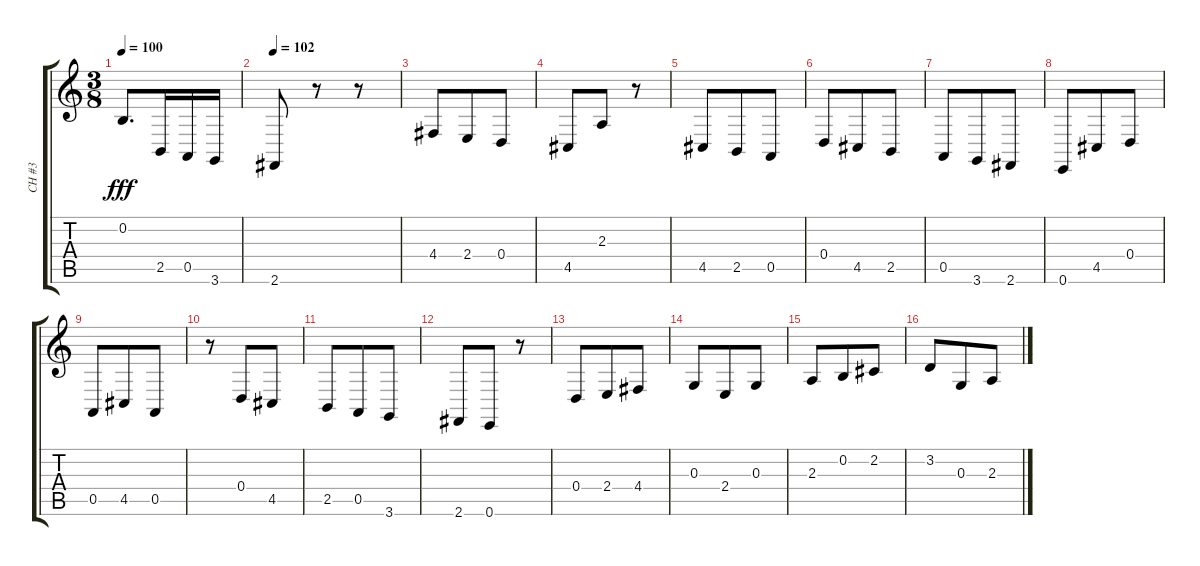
\track ("CH #3" "CH #3") {instrument harpsichord}
\staff {score tabs}
\tuning (E4 B3 G3 D3 A2 E2) {hide}
\ts (3 8)
\tempo 100
\clef g2
\ks c
0.2.8{d dy fff} 2.5.16 0.5.16 3.6.16 |
\tempo 102
2.6.8 r.8 r.8 |
4.4.8 2.4.8 0.4.8 |
4.5.8 2.3.8 r.8 |
4.5.8 2.5.8 0.5.8 |
0.4.8 4.5.8 2.5.8 |
0.5.8 3.6.8 2.6.8 |
0.6.8 4.5.8 0.4.8 |
0.5.8 4.5.8 0.5.8 |
r.8 0.4.8 4.5.8 |
2.5.8 0.5.8 3.6.8 |
2.6.8 0.6.8 r.8 |
0.4.8 2.4.8 4.4.8 |
0.3.8 2.4.8 0.3.8 |
2.3.8 0.2.8 2.2.8 |
3.2.8 0.3.8 2.3.8
